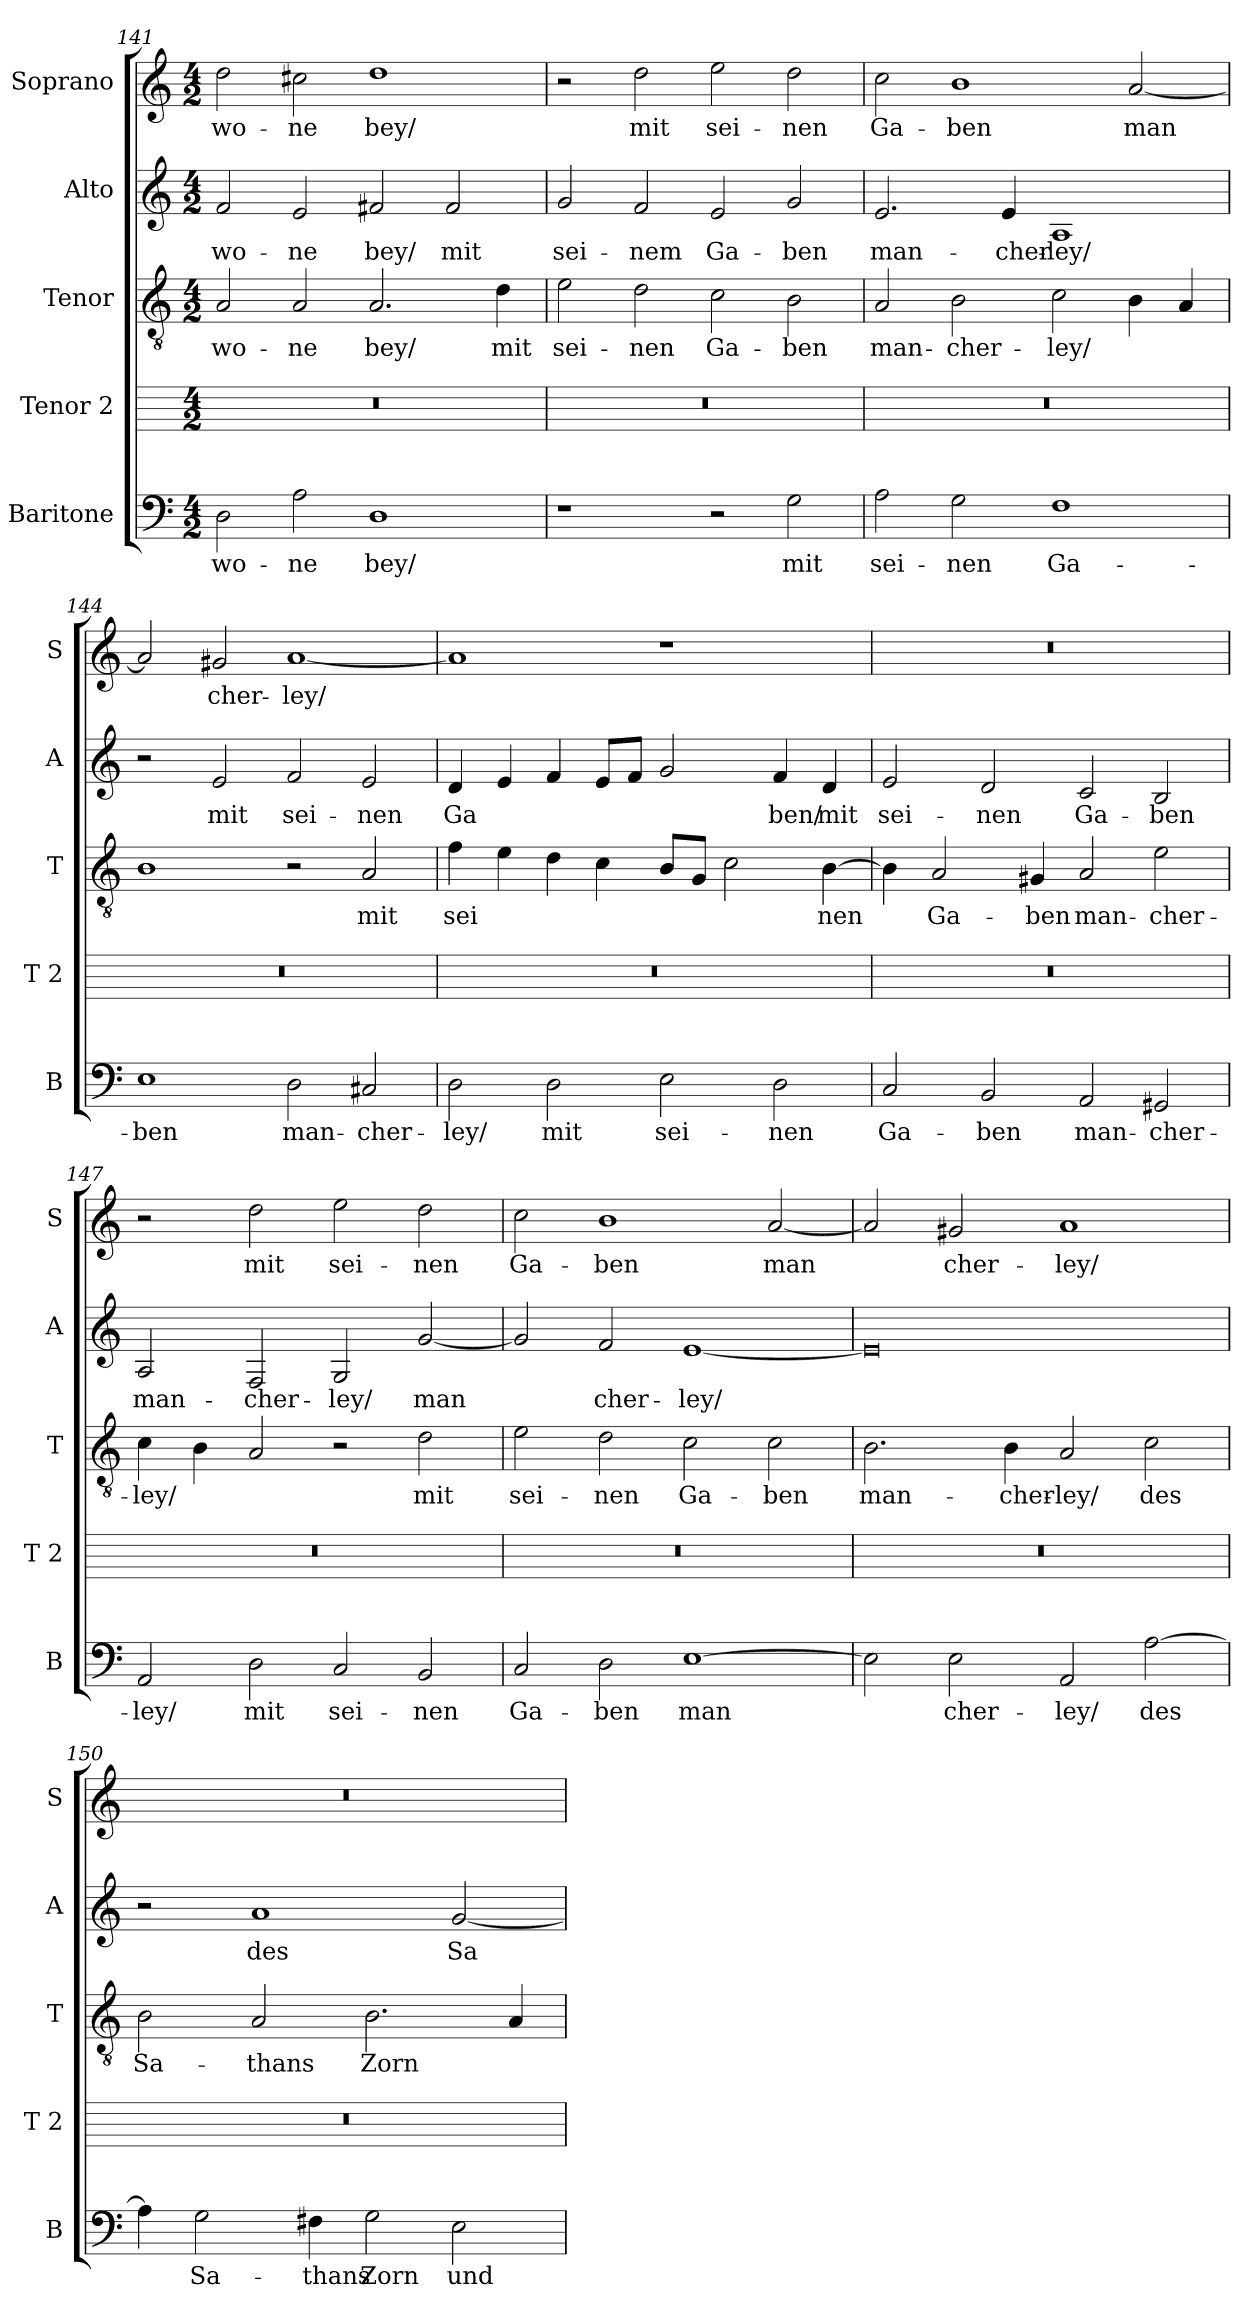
**kern	**text	**kern	**kern	**text	**kern	**text	**kern	**text
*part5	*part5	*part4	*part3	*part3	*part2	*part2	*part1	*part1
*staff5	*staff5	*staff4	*staff3	*staff3	*staff2	*staff2	*staff1	*staff1
*I"Baritone	*	*I"Tenor 2	*I"Tenor	*	*I"Alto	*	*I"Soprano	*
*I'B	*	*I'T 2	*I'T	*	*I'A	*	*I'S	*
!!LO:PB:g=z
*clefF4	*	*	*clefGv2	*	*clefG2	*	*clefG2	*
*k[]	*	*k[]	*k[]	*	*k[]	*	*k[]	*
*C:	*	*C:	*C:	*	*C:	*	*C:	*
*M4/2	*	*M4/2	*M4/2	*	*M4/2	*	*M4/2	*
=141	=141	=141	=141	=141	=141	=141	=141	=141
!	!LO:LY:b:cj	!	!	!LO:LY:b:cj	!	!LO:LY:b:cj	!	!LO:LY:b:cj
2D\	wo-	0r	2A/	wo-	2f/	wo-	2dd\	wo-
!	!LO:LY:b:cj	!	!	!LO:LY:b:cj	!	!LO:LY:b:cj	!	!LO:LY:b:cj
2A\	-ne	.	2A/	-ne	2e/	-ne	2cc#X\	-ne
!	!LO:LY:b:cj	!	!	!LO:LY:b:cj	!	!LO:LY:b:cj	!	!LO:LY:b:cj
1D	bey/	.	2.A/	bey/	2f#X/	bey/	1dd	bey/
!	!	!	!	!	!	!LO:LY:b:cj	!	!
.	.	.	.	.	2f#/	mit	.	.
!	!	!	!	!LO:LY:b:cj	!	!	!	!
.	.	.	4d\	mit	.	.	.	.
=142	=142	=142	=142	=142	=142	=142	=142	=142
!	!	!	!	!LO:LY:b:cj	!	!LO:LY:b:cj	!	!
1r	.	0r	2e\	sei-	2g/	sei-	2r	.
!	!	!	!	!LO:LY:b:cj	!	!LO:LY:b:cj	!	!LO:LY:b:cj
.	.	.	2d\	-nen	2f/	-nem	2dd\	mit
!	!	!	!	!LO:LY:b:cj	!	!LO:LY:b:cj	!	!LO:LY:b:cj
2r	.	.	2c\	Ga-	2e/	Ga-	2ee\	sei-
!	!LO:LY:b:cj	!	!	!LO:LY:b:cj	!	!LO:LY:b:cj	!	!LO:LY:b:cj
2G\	mit	.	2B\	-ben	2g/	-ben	2dd\	-nen
=143	=143	=143	=143	=143	=143	=143	=143	=143
!	!LO:LY:b:cj	!	!	!LO:LY:b:cj	!	!LO:LY:b:cj	!	!LO:LY:b:cj
2A\	sei-	0r	2A/	man-	2.e/	man-	2cc\	Ga-
!	!LO:LY:b:cj	!	!	!LO:LY:b:cj	!	!	!	!LO:LY:b:cj
2G\	-nen	.	2B\	-cher-	.	.	1b	-ben
!	!	!	!	!	!	!LO:LY:b:cj	!	!
.	.	.	.	.	4e/	-cher-	.	.
!	!LO:LY:b:cj	!	!	!LO:LY:b:cj	!	!LO:LY:b:cj	!	!
1F	Ga-	.	2c\	-ley/	1A	-ley/	.	.
!	!	!	!	!LO:LY:b:cj	!	!	!	!LO:LY:b:cj
.	.	.	4B\	.	.	.	[<2a/	man-
!	!	!	!	!LO:LY:b:cj	!	!	!	!
.	.	.	4A/	.	.	.	.	.
=144	=144	=144	=144	=144	=144	=144	=144	=144
!	!LO:LY:b:cj	!	!	!LO:LY:b:cj	!	!	!	!LO:LY:b:cj
1E	-ben	0r	1B	.	2r	.	2a/]	--
!	!	!	!	!	!	!LO:LY:b:cj	!	!LO:LY:b:cj
.	.	.	.	.	2e/	mit	2g#X/	-cher-
!	!LO:LY:b:cj	!	!	!	!	!LO:LY:b:cj	!	!LO:LY:b:cj
2D\	man-	.	2r	.	2f/	sei-	[<1a	-ley/
!	!LO:LY:b:cj	!	!	!LO:LY:b:cj	!	!LO:LY:b:cj	!	!
2C#X/	-cher-	.	2A/	mit	2e/	-nen	.	.
=145	=145	=145	=145	=145	=145	=145	=145	=145
!	!LO:LY:b:cj	!	!	!LO:LY:b:cj	!	!LO:LY:b:cj	!	!LO:LY:b:cj
2D\	-ley/	0r	4f\	sei-	4d/	Ga	1a]	.
!	!	!	!	!LO:LY:b:cj	!	!LO:LY:b:cj	!	!
.	.	.	4e\	--	4e/	.	.	.
!	!LO:LY:b:cj	!	!	!LO:LY:b:cj	!	!LO:LY:b:cj	!	!
2D\	mit	.	4d\	--	4f/	.	.	.
!	!	!	!	!LO:LY:b:cj	!	!LO:LY:b:cj	!	!
.	.	.	4c\	--	8e/L	.	.	.
!	!	!	!	!	!	!LO:LY:b:cj	!	!
.	.	.	.	.	8f/J	.	.	.
!	!LO:LY:b:cj	!	!	!LO:LY:b:cj	!	!LO:LY:b:cj	!	!
2E\	sei-	.	8B/L	--	2g/	.	1r	.
!	!	!	!	!LO:LY:b:cj	!	!	!	!
.	.	.	8G/J	--	.	.	.	.
!	!	!	!	!LO:LY:b:cj	!	!	!	!
.	.	.	2c\	--	.	.	.	.
!	!LO:LY:b:cj	!	!	!	!	!LO:LY:b:cj	!	!
2D\	-nen	.	.	.	4f/	ben/	.	.
!	!	!	!	!LO:LY:b:cj	!	!LO:LY:b:cj	!	!
.	.	.	[>4B\	-nen	4d/	mit	.	.
=146	=146	=146	=146	=146	=146	=146	=146	=146
!	!LO:LY:b:cj	!	!	!LO:LY:b:cj	!	!LO:LY:b:cj	!	!
2C/	Ga-	0r	4B\]	.	2e/	sei-	0r	.
!	!	!	!	!LO:LY:b:cj	!	!	!	!
.	.	.	2A/	Ga-	.	.	.	.
!	!LO:LY:b:cj	!	!	!	!	!LO:LY:b:cj	!	!
2BB/	-ben	.	.	.	2d/	-nen	.	.
!	!	!	!	!LO:LY:b:cj	!	!	!	!
.	.	.	4G#X/	-ben	.	.	.	.
!	!LO:LY:b:cj	!	!	!LO:LY:b:cj	!	!LO:LY:b:cj	!	!
2AA/	man-	.	2A/	man-	2c/	Ga-	.	.
!	!LO:LY:b:cj	!	!	!LO:LY:b:cj	!	!LO:LY:b:cj	!	!
2GG#X/	-cher-	.	2e\	-cher-	2B/	-ben	.	.
!!LO:PB:g=z
=147	=147	=147	=147	=147	=147	=147	=147	=147
!	!LO:LY:b:cj	!	!	!LO:LY:b:cj	!	!LO:LY:b:cj	!	!
2AA/	-ley/	0r	4c\	-ley/	2A/	man-	2r	.
!	!	!	!	!LO:LY:b:cj	!	!	!	!
.	.	.	4B\	.	.	.	.	.
!	!LO:LY:b:cj	!	!	!LO:LY:b:cj	!	!LO:LY:b:cj	!	!LO:LY:b:cj
2D\	mit	.	2A/	.	2F/	-cher-	2dd\	mit
!	!LO:LY:b:cj	!	!	!	!	!LO:LY:b:cj	!	!LO:LY:b:cj
2C/	sei-	.	2r	.	2G/	-ley/	2ee\	sei-
!	!LO:LY:b:cj	!	!	!LO:LY:b:cj	!	!LO:LY:b:cj	!	!LO:LY:b:cj
2BB/	-nen	.	2d\	mit	[<2g/	man-	2dd\	-nen
=148	=148	=148	=148	=148	=148	=148	=148	=148
!	!LO:LY:b:cj	!	!	!LO:LY:b:cj	!	!LO:LY:b:cj	!	!LO:LY:b:cj
2C/	Ga-	0r	2e\	sei-	2g/]	--	2cc\	Ga-
!	!LO:LY:b:cj	!	!	!LO:LY:b:cj	!	!LO:LY:b:cj	!	!LO:LY:b:cj
2D\	-ben	.	2d\	-nen	2f/	-cher-	1b	-ben
!	!LO:LY:b:cj	!	!	!LO:LY:b:cj	!	!LO:LY:b:cj	!	!
[>1E	man-	.	2c\	Ga-	[<1e	-ley/	.	.
!	!	!	!	!LO:LY:b:cj	!	!	!	!LO:LY:b:cj
.	.	.	2c\	-ben	.	.	[<2a/	man-
=149	=149	=149	=149	=149	=149	=149	=149	=149
!	!LO:LY:b:cj	!	!	!LO:LY:b:cj	!	!LO:LY:b:cj	!	!LO:LY:b:cj
2E\]	--	0r	2.B\	man-	0e]	.	2a/]	--
!	!LO:LY:b:cj	!	!	!	!	!	!	!LO:LY:b:cj
2E\	-cher-	.	.	.	.	.	2g#X/	-cher-
!	!	!	!	!LO:LY:b:cj	!	!	!	!
.	.	.	4B\	-cher-	.	.	.	.
!	!LO:LY:b:cj	!	!	!LO:LY:b:cj	!	!	!	!LO:LY:b:cj
2AA/	-ley/	.	2A/	-ley/	.	.	1a	-ley/
!	!LO:LY:b:cj	!	!	!LO:LY:b:cj	!	!	!	!
[>2A\	des	.	2c\	des	.	.	.	.
=150	=150	=150	=150	=150	=150	=150	=150	=150
!	!LO:LY:b:cj	!	!	!LO:LY:b:cj	!	!	!	!
4A\]	.	0r	2B\	Sa-	2r	.	0r	.
!	!LO:LY:b:cj	!	!	!	!	!	!	!
2G\	Sa-	.	.	.	.	.	.	.
!	!	!	!	!LO:LY:b:cj	!	!LO:LY:b:cj	!	!
.	.	.	2A/	-thans	1a	des	.	.
!	!LO:LY:b:cj	!	!	!	!	!	!	!
4F#X\	-thans	.	.	.	.	.	.	.
!	!LO:LY:b:cj	!	!	!LO:LY:b:cj	!	!	!	!
2G\	Zorn	.	2.B\	Zorn	.	.	.	.
!	!LO:LY:b:cj	!	!	!	!	!LO:LY:b:cj	!	!
2E\	und	.	.	.	[<2g/	Sa-	.	.
!	!	!	!	!LO:LY:b:cj	!	!	!	!
.	.	.	4A/	.	.	.	.	.
=	=	=	=	=	=	=	=	=
*-	*-	*-	*-	*-	*-	*-	*-	*-
